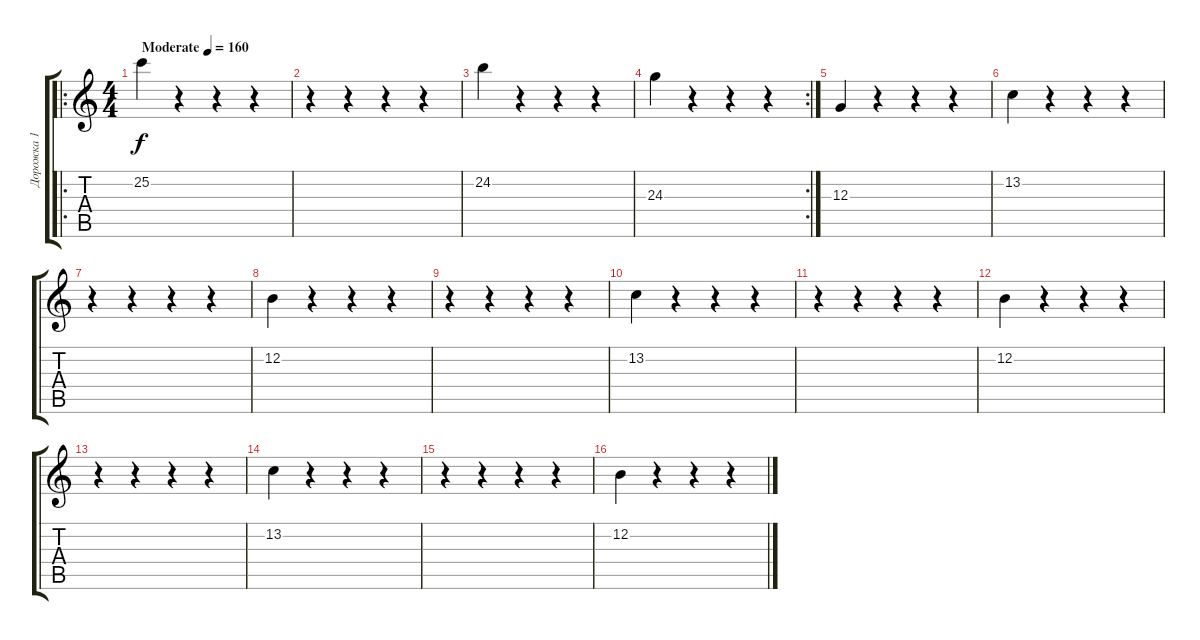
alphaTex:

\track ("Дорожка 1" "Дорожка 1") {instrument stringensemble2}
\staff {score tabs}
\tuning (E4 B3 G3 D3 A2 E2) {hide}
\ro
\ts (4 4)
\tempo (160 "Moderate")
\clef g2
\ks c
25.2.4{dy f instrument stringensemble2} r.4 r.4 r.4 |
r.4 r.4 r.4 r.4 |
24.2.4 r.4 r.4 r.4 |
\rc 2
24.3.4 r.4 r.4 r.4 |
12.3.4 r.4 r.4 r.4 |
13.2.4 r.4 r.4 r.4 |
r.4 r.4 r.4 r.4 |
12.2.4 r.4 r.4 r.4 |
r.4 r.4 r.4 r.4 |
13.2.4 r.4 r.4 r.4 |
r.4 r.4 r.4 r.4 |
12.2.4 r.4 r.4 r.4 |
r.4 r.4 r.4 r.4 |
13.2.4 r.4 r.4 r.4 |
r.4 r.4 r.4 r.4 |
12.2.4 r.4 r.4 r.4
